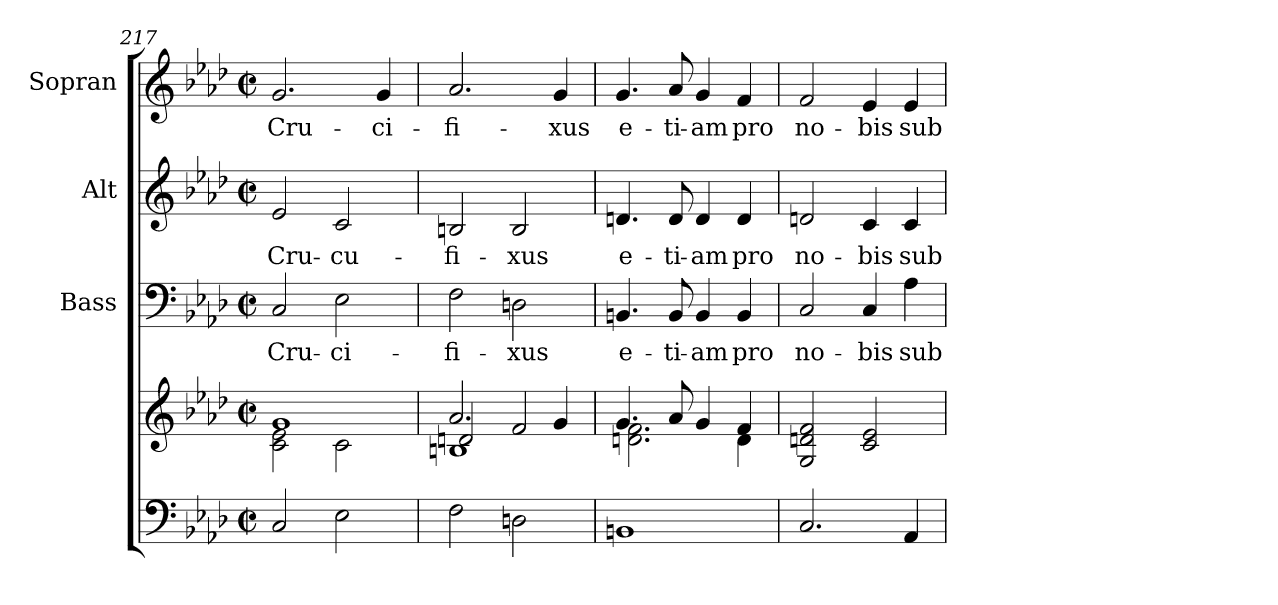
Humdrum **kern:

**kern	**kern	**kern	**text	**kern	**text	**kern	**text
*part4	*part4	*part3	*part3	*part2	*part2	*part1	*part1
*staff5	*staff4	*staff3	*staff3	*staff2	*staff2	*staff1	*staff1
*	*	*I"Bass	*	*I"Alt	*	*I"Sopran	*
*	*	*I'B.	*	*I'A.	*	*I'S.	*
*clefF4	*clefG2	*clefF4	*	*clefG2	*	*clefG2	*
*k[b-e-a-d-]	*k[b-e-a-d-]	*k[b-e-a-d-]	*	*k[b-e-a-d-]	*	*k[b-e-a-d-]	*
*A-:	*A-:	*A-:	*	*A-:	*	*A-:	*
*M2/2	*M2/2	*M2/2	*	*M2/2	*	*M2/2	*
*met(c|)	*met(c|)	*met(c|)	*	*met(c|)	*	*met(c|)	*
=217	=217	=217	=217	=217	=217	=217	=217
*	*^	*	*	*	*	*	*
!	!	!	!	!LO:LY:b	!	!LO:LY:b	!	!LO:LY:b
2C/	1g	2c\ 2e-\	2C/	Cru-	2e-/	Cru-	2.g/	Cru-
!	!	!	!	!LO:LY:b	!	!LO:LY:b	!	!
2E-\	.	2c\	2E-\	-ci-	2c/	-cu-	.	.
!	!	!	!	!	!	!	!	!LO:LY:b
.	.	.	.	.	.	.	4g/	-ci-
=218	=218	=218	=218	=218	=218	=218	=218	=218
*	*	*^	*	*	*	*	*	*
!	!	!	!	!	!LO:LY:b	!	!LO:LY:b	!	!LO:LY:b
2F\	2.a-/	1Bn	2dn/	2F\	-fi-	2Bn/	-fi-	2.a-/	-fi-
!	!	!	!	!	!LO:LY:b	!	!LO:LY:b	!	!
2Dn\	.	.	2f/	2Dn\	-xus	2B/	-xus	.	.
!	!	!	!	!	!	!	!	!	!LO:LY:b
.	4g/	.	.	.	.	.	.	4g/	-xus
*	*	*v	*v	*	*	*	*	*	*
=219	=219	=219	=219	=219	=219	=219	=219	=219
!	!	!	!	!LO:LY:b	!	!LO:LY:b	!	!LO:LY:b
1BBn	4.g/	2.dn\ 2.f\	4.BBn/	e-	4.dn/	e-	4.g/	e-
!	!	!	!	!LO:LY:b	!	!LO:LY:b	!	!LO:LY:b
.	8a-/	.	8BB/	-ti-	8d/	-ti-	8a-/	-ti-
!	!	!	!	!LO:LY:b	!	!LO:LY:b	!	!LO:LY:b
.	4g/	.	4BB/	-am	4d/	-am	4g/	-am
!	!	!	!	!LO:LY:b	!	!LO:LY:b	!	!LO:LY:b
.	4f/	4d\	4BB/	pro	4d/	pro	4f/	pro
=220	=220	=220	=220	=220	=220	=220	=220	=220
!	!	!	!	!LO:LY:b	!	!LO:LY:b	!	!LO:LY:b
*	*v	*v	*	*	*	*	*	*
2.C/	2G/ 2dn/ 2f/	2C/	no-	2dn/	no-	2f/	no-
!	!	!	!LO:LY:b	!	!LO:LY:b	!	!LO:LY:b
.	2c/ 2e-/	4C/	-bis	4c/	-bis	4e-/	-bis
!	!	!	!LO:LY:b	!	!LO:LY:b	!	!LO:LY:b
4AA-/	.	4A-\	sub	4c/	sub	4e-/	sub
=	=	=	=	=	=	=	=
*-	*-	*-	*-	*-	*-	*-	*-
